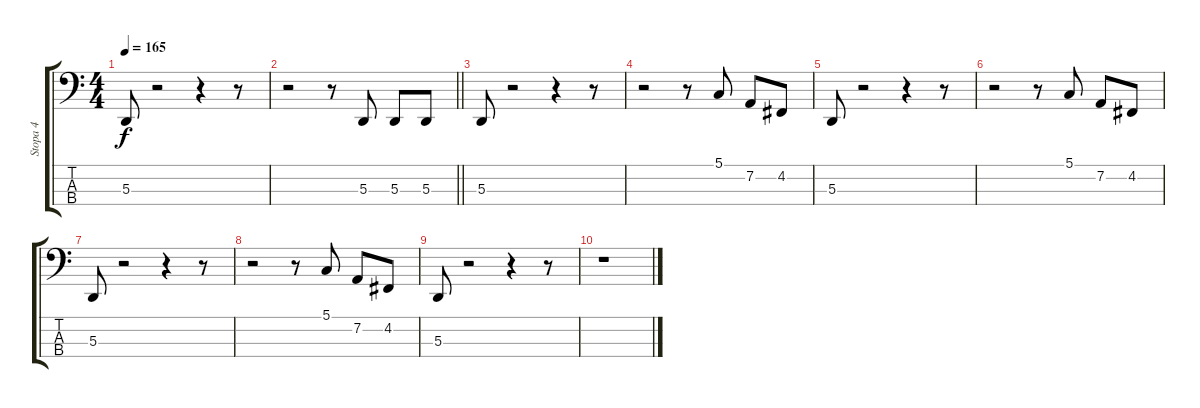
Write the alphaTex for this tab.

\track ("Stopa 4" "Stopa 4") {instrument lead8bassandlead}
\staff {score tabs}
\tuning (G2 D2 A1 E1) {hide}
\ts (4 4)
\tempo 165
\clef f4
\ks c
5.3.8{dy f} r.2 r.4 r.8 |
\barLineRight lightlight
r.2 r.8 5.3.8 5.3.8 5.3.8 |
\section ("" "")
5.3.8 r.2 r.4 r.8 |
r.2 r.8 5.1.8 7.2.8 4.2.8 |
5.3.8 r.2 r.4 r.8 |
r.2 r.8 5.1.8 7.2.8 4.2.8 |
5.3.8 r.2 r.4 r.8 |
r.2 r.8 5.1.8 7.2.8 4.2.8 |
5.3.8 r.2 r.4 r.8 |
r.1
